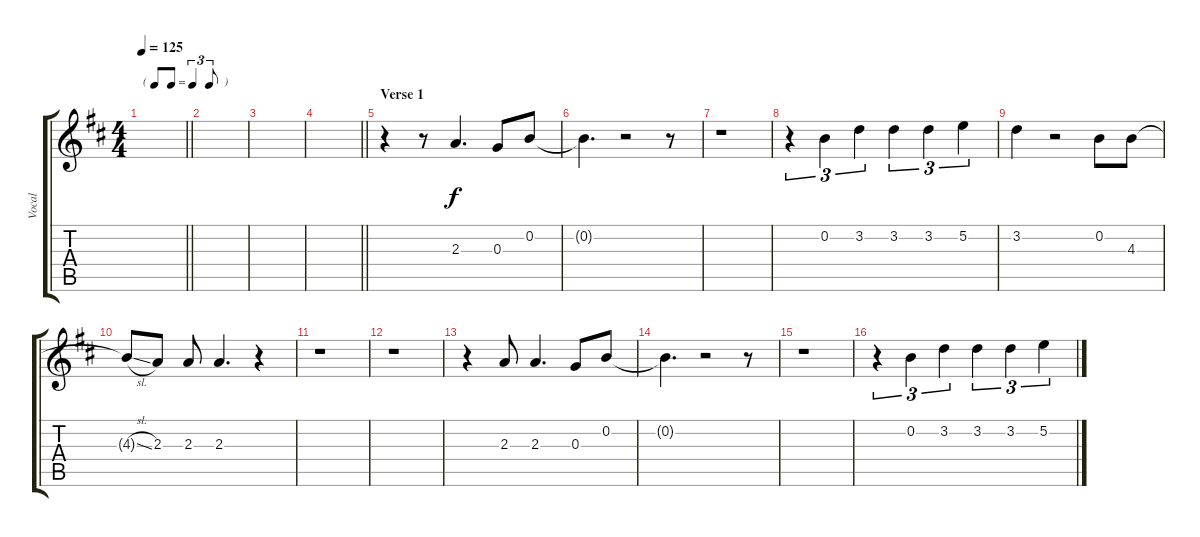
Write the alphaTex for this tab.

\track ("Vocal" "Vocal") {instrument distortionguitar}
\staff {score tabs}
\tuning (E4 B3 G3 D3 A2 E2) {hide}
\ts (4 4)
\tf triplet8th
\tempo 125
\clef g2
\barLineRight lightlight
\ks d
|
|
|
\barLineRight lightlight
|
\section ("" "Verse 1")
r.4{volume 6 instrument overdrivenguitar} r.8 2.3.4{d} 0.3.8 0.2.8 |
0.2{t}.4{d} r.2 r.8 |
r.1 |
r.4{tu (3 2)} 0.2.4{tu (3 2)} 3.2.4{tu (3 2)} 3.2.4{tu (3 2)} 3.2.4{tu (3 2)} 5.2.4{tu (3 2)} |
3.2.4 r.2 0.2.8 4.3.8 |
4.3{sl t}.8 2.3.8 2.3.8 2.3.4{d} r.4 |
r.1 |
r.1 |
r.4{volume 6 instrument overdrivenguitar} 2.3.8 2.3.4{d} 0.3.8 0.2.8 |
0.2{t}.4{d} r.2 r.8 |
r.1 |
r.4{tu (3 2)} 0.2.4{tu (3 2)} 3.2.4{tu (3 2)} 3.2.4{tu (3 2)} 3.2.4{tu (3 2)} 5.2.4{tu (3 2)}
